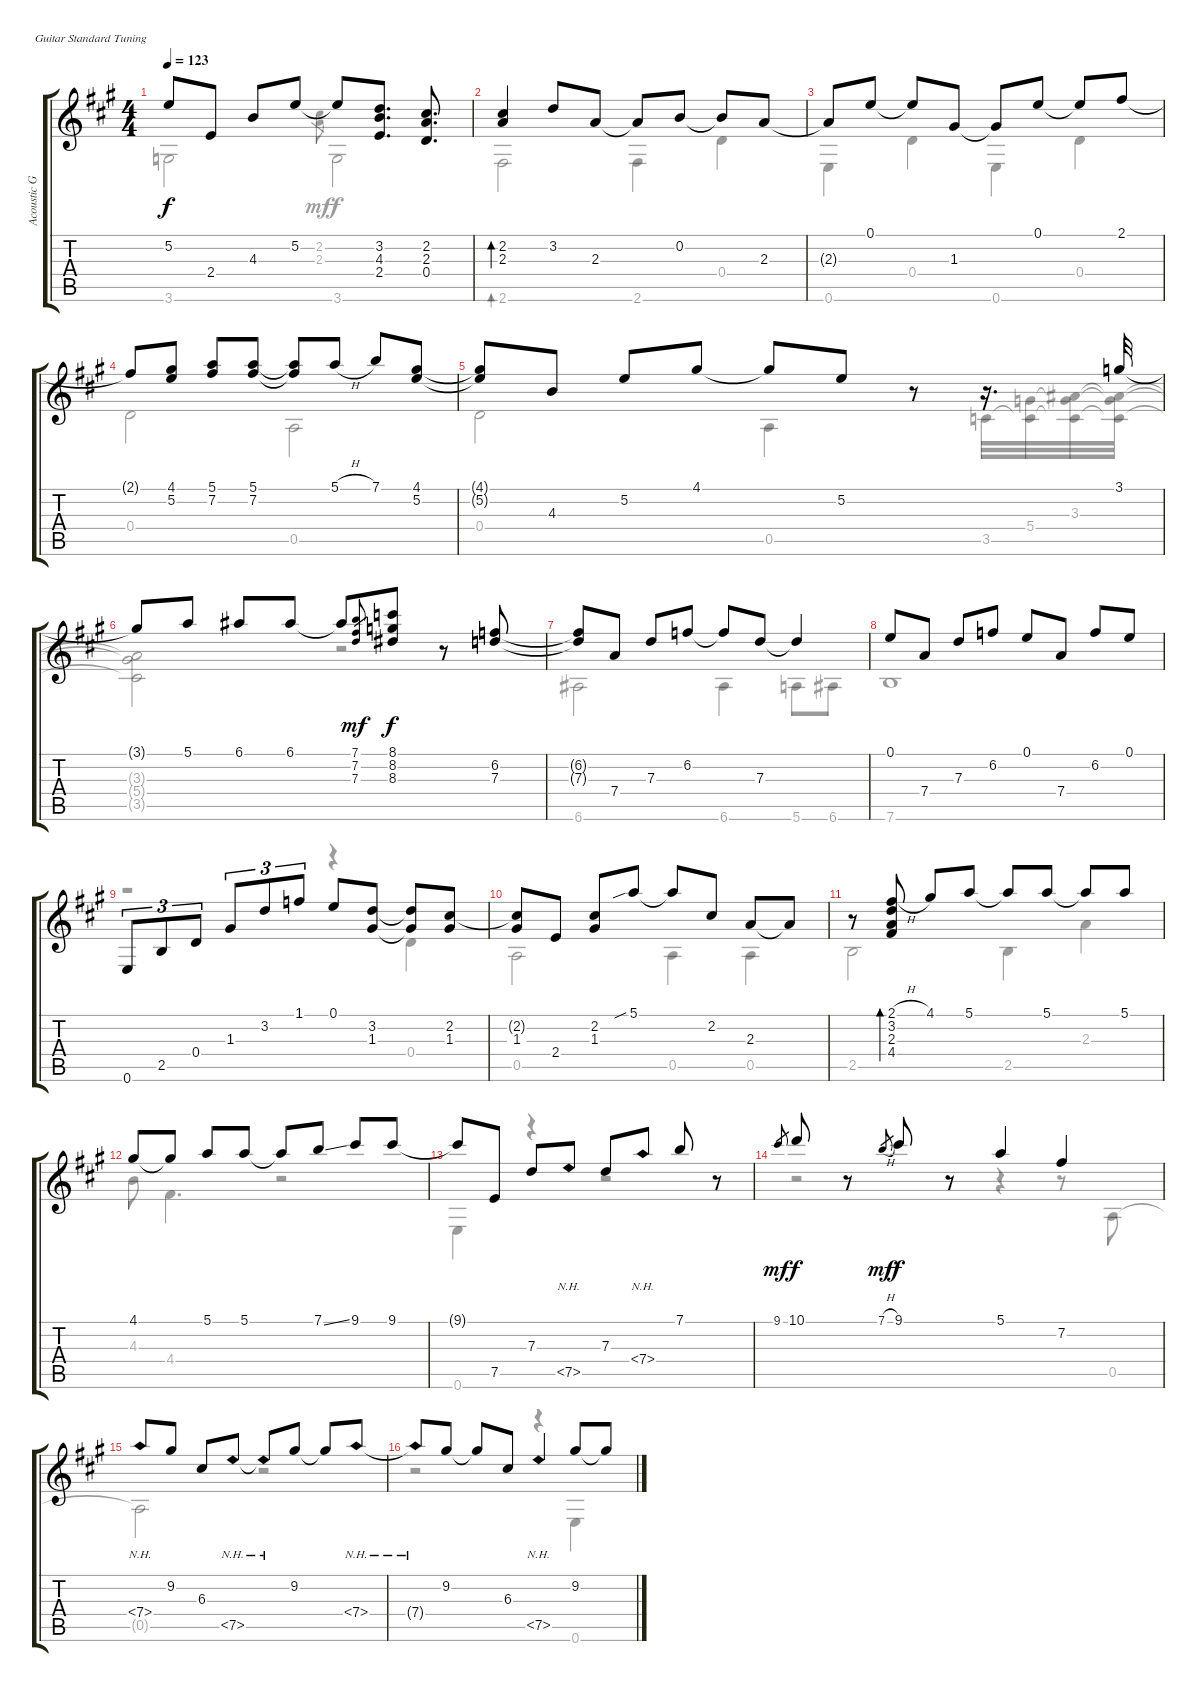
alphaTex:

\defaultSystemsLayout 4
\bracketExtendMode groupsimilarinstruments
\otherSystemsTrackNameOrientation horizontal
\track ("Acoustic Guitar" "Acoustic G") {instrument acousticguitarnylon}
\staff {score tabs}
\tuning (E4 B3 G3 D3 A2 E2)
\voice
\ts (4 4)
\tempo 123
\clef g2
\scale
0.989474
\ks a
5.2{t acc forcenatural}.8{dy f beam Up} 2.4{acc forcenatural}.8{beam Up} 4.3{acc forcenatural}.8{beam Up} 5.2{acc forcenatural}.8{beam Up} 5.2{t acc forcenatural}.8{beam Up} (3.2{acc forcenatural} 4.3{acc forcenatural} 2.4{acc forcenatural}).8{d beam Up} (2.2{acc #} 2.3{acc forcenatural} 0.4{acc forcenatural}).8{d beam Up} |
(2.2{acc #} 2.3{acc forcenatural}).4{bd 30 beam Up} 3.2{acc forcenatural}.8{beam Up} 2.3{acc forcenatural}.8{beam Up} 2.3{t acc forcenatural}.8{beam Up} 0.2{acc forcenatural}.8{beam Up} 0.2{t acc forcenatural}.8{beam Up} 2.3{acc forcenatural}.8{beam Up} |
2.3{t acc forcenatural}.8{beam Up} 0.1{acc forcenatural}.8{beam Up} 0.1{t acc forcenatural}.8{beam Up} 1.3{acc #}.8{beam Up} 1.3{t acc #}.8{beam Up} 0.1{acc forcenatural}.8{beam Up} 0.1{t acc forcenatural}.8{beam Up} 2.1{acc #}.8{beam Up} |
2.1{t acc #}.8{beam Up} (4.1{acc #} 5.2{acc forcenatural}).8{beam Up} (5.1{acc forcenatural} 7.2{acc #}).8{beam Up} (5.1{acc forcenatural} 7.2{acc #}).8{beam Up} (5.1{t acc forcenatural} 7.2{t acc #}).8{beam Up} 5.1{h acc forcenatural}.8{beam Up} 7.1{acc forcenatural}.8{beam Up} (4.1{acc #} 5.2{acc forcenatural}).8{beam Up} |
\scale
1.00837 (4.1{t acc #} 5.2{t acc forcenatural}).8{beam Up} 4.3{acc forcenatural}.8{beam Up} 5.2{acc forcenatural}.8{beam Up} 4.1{acc #}.8{beam Up} 4.1{t acc #}.8{beam Up} 5.2{acc forcenatural}.8{beam Up} r.8{beam Up} r.16{d beam Up} 3.1{acc forcenatural}.32{beam Up} |
\scale
1.00837 3.1{t acc forcenatural}.8{beam Up} 5.1{acc forcenatural}.8{beam Up} 6.1{acc #}.8{beam Up} 6.1{acc #}.8{beam Up} 6.1{t acc #}.8{beam Up} (7.1{acc forcenatural} 7.2{acc #} 7.3{acc forcenatural}).8{gr dy mf beam Up} (8.1{acc forcenatural} 8.2{acc forcenatural} 8.3{acc #}).8{dy f beam Up} r.8{beam Up} (6.2{acc forcenatural} 7.3{acc forcenatural}).8{beam Up} |
\scale
0.983263 (6.2{t acc forcenatural} 7.3{t acc forcenatural}).8{beam Up} 7.4{acc forcenatural}.8{beam Up} 7.3{acc forcenatural}.8{beam Up} 6.2{acc forcenatural}.8{beam Up} 6.2{t acc forcenatural}.8{beam Up} 7.3{acc forcenatural}.8{beam Up} 7.3{t acc forcenatural}.4{beam Up} |
0.1{acc forcenatural}.8{beam Up} 7.4{acc forcenatural}.8{beam Up} 7.3{acc forcenatural}.8{beam Up} 6.2{acc forcenatural}.8{beam Up} 0.1{acc forcenatural}.8{beam Up} 7.4{acc forcenatural}.8{beam Up} 6.2{acc forcenatural}.8{beam Up} 0.1{acc forcenatural}.8{beam Up} |
0.6{acc forcenatural}.8{tu (3 2) beam Up} 2.5{acc forcenatural}.8{tu (3 2) beam Up} 0.4{acc forcenatural}.8{tu (3 2) beam Up} 1.3{acc #}.8{tu (3 2) beam Up} 3.2{acc forcenatural}.8{tu (3 2) beam Up} 1.1{acc forcenatural}.8{tu (3 2) beam Up} 0.1{acc forcenatural}.8{beam Up} (3.2{acc forcenatural} 1.3{acc #}).8{beam Up} (3.2{t acc forcenatural} 1.3{t acc #}).8{beam Up} (2.2{acc #} 1.3{acc #}).8{beam Up} |
(2.2{t acc #} 1.3{acc #}).8{beam Up} 2.4{acc forcenatural}.8{beam Up} (2.2{acc #} 1.3{acc #}).8{beam Up} 5.1{sib acc forcenatural}.8{beam Up} 5.1{t acc forcenatural}.8{beam Up} 2.2{acc #}.8{beam Up} 2.3{acc forcenatural}.8{beam Up} 2.3{t acc forcenatural}.8{beam Up} |
r.8{beam Up} (2.1{h acc #} 3.2{acc forcenatural} 2.3{acc forcenatural} 4.4{acc #}).8{bd 30 beam Up} 4.1{acc #}.8{beam Up} 5.1{acc forcenatural}.8{beam Up} 5.1{t acc forcenatural}.8{beam Up} 5.1{acc forcenatural}.8{beam Up} 5.1{t acc forcenatural}.8{beam Up} 5.1{acc forcenatural}.8{beam Up} |
4.1{acc #}.8{beam Up} 4.1{t acc #}.8{beam Up} 5.1{acc forcenatural}.8{beam Up} 5.1{acc forcenatural}.8{beam Up} 5.1{t acc forcenatural}.8{beam Up} 7.1{ss acc forcenatural}.8{beam Up} 9.1{acc #}.8{beam Up} 9.1{acc #}.8{beam Up} |
9.1{t acc #}.8{beam Up} 7.5{acc forcenatural}.8{beam Up} 7.3{acc forcenatural}.8{beam Up} 7.5{nh acc forcenatural}.8{beam Up} 7.3{acc forcenatural}.8{beam Up} 7.4{nh acc forcenatural}.8{beam Up} 7.1{acc forcenatural}.8{beam Up} r.8{beam Up} |
9.1{acc #}.8{gr dy mf beam Up} 10.1{acc forcenatural}.8{dy f beam Up} r.8{beam Up} 7.1{h acc forcenatural}.8{gr dy mf beam Up} 9.1{acc #}.8{dy f beam Up} r.8{beam Up} 5.1{acc forcenatural}.4{beam Up} 7.2{acc #}.4{beam Up} |
7.4{nh acc forcenatural}.8{beam Up} 9.2{acc #}.8{beam Up} 6.3{acc #}.8{beam Up} 7.5{nh acc forcenatural}.8{beam Up} 7.5{nh t acc forcenatural}.8{beam Up} 9.2{acc #}.8{beam Up} 9.2{t acc #}.8{beam Up} 7.4{nh acc forcenatural}.8{beam Up} |
7.4{nh t acc forcenatural}.8{beam Up} 9.2{acc #}.8{beam Up} 9.2{t acc #}.8{beam Up} 6.3{acc #}.8{beam Up} 7.5{nh acc forcenatural}.4{beam Up} 9.2{acc #}.8{beam Up} 9.2{t acc #}.8{beam Up}
\voice
\clef g2
\ottava regular
\simile none
\scale
0.989474
\ks a
3.6{acc forcenatural}.2{dy f beam Down} (2.2{acc #} 2.3{acc forcenatural}).8{gr dy mf beam Down} 3.6{acc forcenatural}.2{dy f beam Down} |
2.6{acc #}.2{bd 30 beam Down} 2.6{acc #}.4{beam Down} 0.4{acc forcenatural}.4{beam Down} |
0.6{acc forcenatural}.4{beam Down} 0.4{acc forcenatural}.4{beam Down} 0.6{acc forcenatural}.4{beam Down} 0.4{acc forcenatural}.4{beam Down} |
0.4{acc forcenatural}.2{beam Down} 0.5{acc forcenatural}.2{beam Down} |
\scale
1.00837 0.4{acc forcenatural}.2{beam Down} 0.5{acc forcenatural}.4{beam Down} r.8{beam Down} 3.5{acc forcenatural}.32{beam Down} (5.4{acc forcenatural} 3.5{t acc forcenatural}).32{beam Down} (3.3{acc #} 5.4{t acc forcenatural} 3.5{t acc forcenatural}).32{beam Down} (3.3{t acc #} 5.4{t acc forcenatural} 3.5{t acc forcenatural}).32{beam Down} |
\scale
1.00837 (3.3{t acc #} 5.4{t acc forcenatural} 3.5{t acc forcenatural}).2{beam Down} r.2{beam Down} |
\scale
0.983263 6.6{acc #}.2{beam Down} 6.6{acc #}.4{beam Down} 5.6{acc forcenatural}.8{beam Down} 6.6{acc #}.8{beam Down} |
7.6{acc forcenatural}.1{beam Down} |
r.2{beam Down} r.4{beam Down} 0.4{acc forcenatural}.4{beam Down} |
0.5{acc forcenatural}.2{beam Down} 0.5{acc forcenatural}.4{beam Down} 0.5{acc forcenatural}.4{beam Down} |
2.5{acc forcenatural}.2{beam Down} 2.5{acc forcenatural}.4{beam Down} 2.3{acc forcenatural}.4{beam Down} |
4.3{acc forcenatural}.8{beam Down} 4.4{acc #}.4{d beam Down} r.2{beam Down} |
0.6{acc forcenatural}.4{beam Down} r.4{beam Down} r.2{beam Down} |
r.2{beam Down} r.4{beam Down} r.8{beam Down} 0.5{acc forcenatural}.8{beam Down} |
0.5{t acc forcenatural}.2{beam Down} r.2{beam Down} |
r.2{beam Down} r.4{beam Down} 0.6{acc forcenatural}.4{beam Down}
